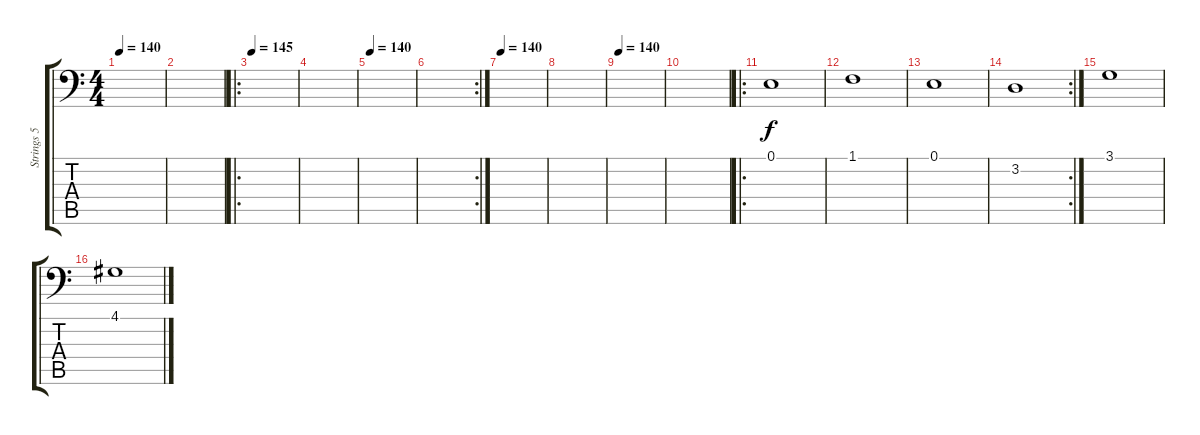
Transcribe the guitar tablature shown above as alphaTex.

\track ("Strings 5" "Strings 5") {instrument stringensemble1}
\staff {score tabs}
\tuning (E3 B2 G2 D2 A1 E1) {hide}
\ts (4 4)
\tempo 140
\clef f4
\ks c
|
|
\ro
\tempo 145
|
|
\tempo 140
|
\rc 2
|
\tempo 140
|
|
\tempo 140
|
|
\ro
0.1.1 |
1.1.1 |
0.1.1 |
\rc 2
3.2.1 |
3.1.1 |
4.1.1
